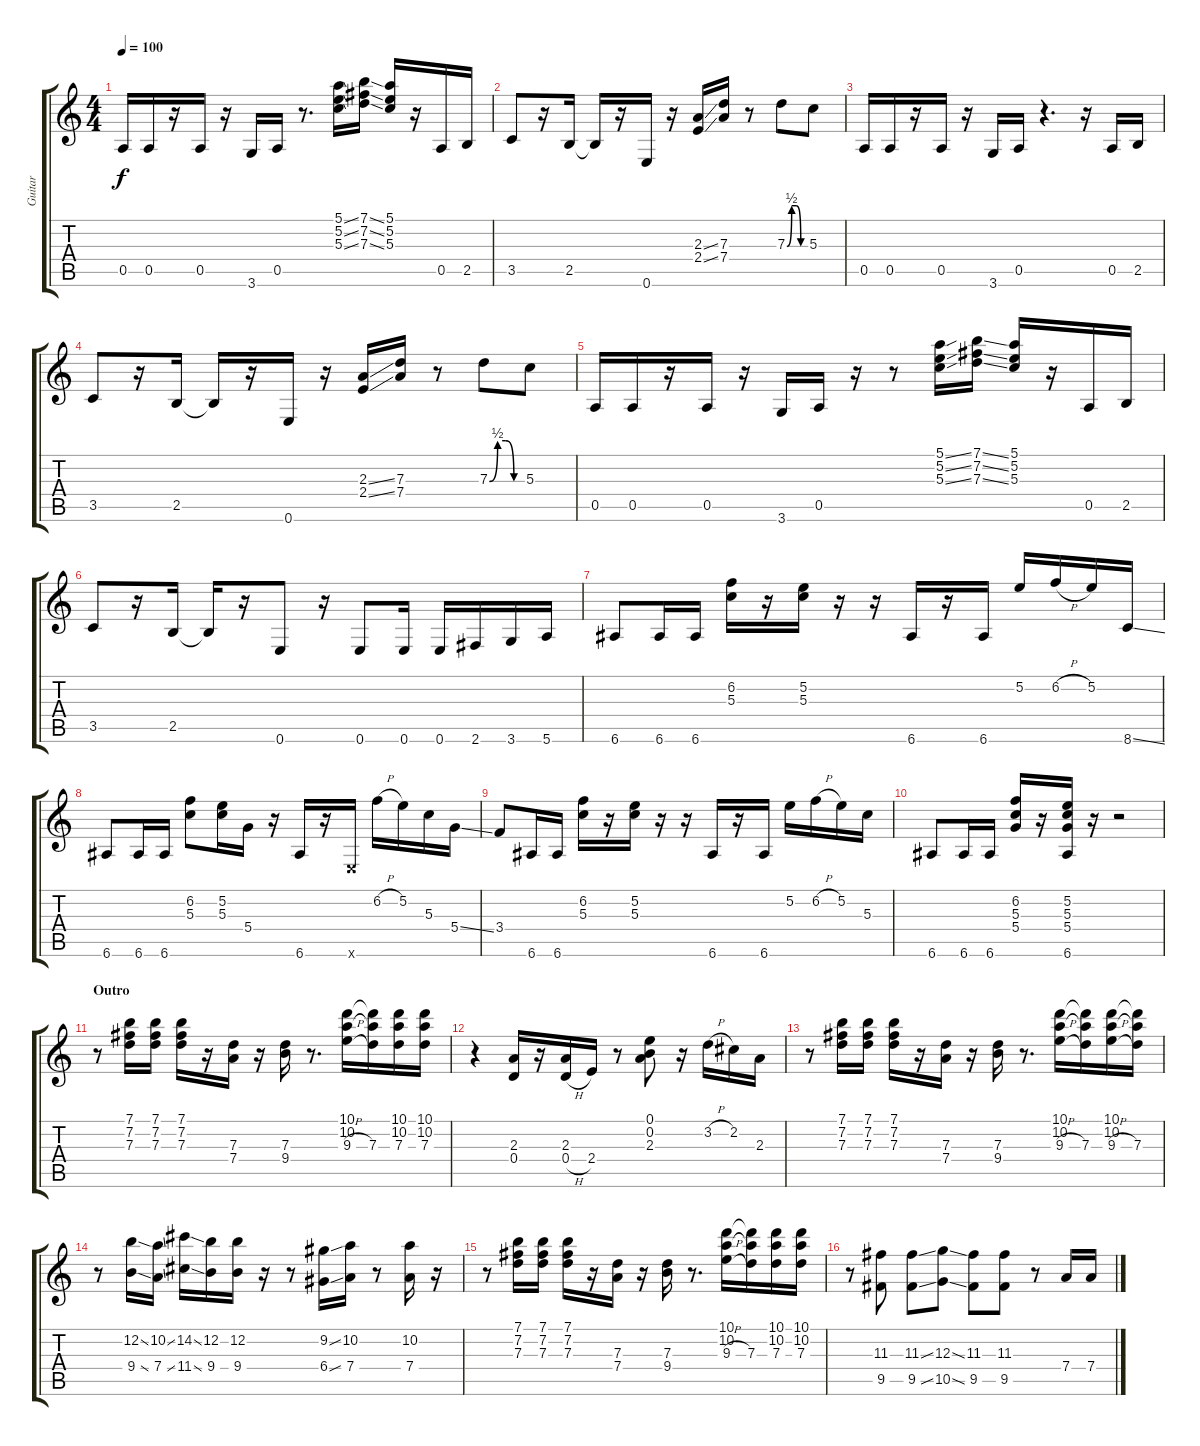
\track ("Guitar" "Guitar") {instrument distortionguitar}
\staff {score tabs}
\tuning (E4 B3 G3 D3 A2 E2) {hide}
\ts (4 4)
\tempo 100
\clef g2
\ks c
0.5.16{dy f} 0.5.16 r.16 0.5.16 r.16 3.6.16 0.5.16 r.8{d} (5.1{ss} 5.2{ss} 5.3{ss}).16 (7.1{ss} 7.2{ss} 7.3{ss}).16 (5.1 5.2 5.3).16 r.16 0.5.16 2.5.16 |
3.5.8 r.16 2.5.16 2.5{t}.16 r.16 0.6.16 r.16 (2.3{ss} 2.4{ss}).16 (7.3 7.4).16 r.8 7.3{be (custom 0 0 15 2 30 2 45 0 60 0)}.8 5.3.8 |
0.5.16 0.5.16 r.16 0.5.16 r.16 3.6.16 0.5.16 r.4{d} r.16 0.5.16 2.5.16 |
3.5.8 r.16 2.5.16 2.5{t}.16 r.16 0.6.16 r.16 (2.3{ss} 2.4{ss}).16 (7.3 7.4).16 r.8 7.3{be (custom 0 0 15 2 30 2 45 0 60 0)}.8 5.3.8 |
0.5.16 0.5.16 r.16 0.5.16 r.16 3.6.16 0.5.16 r.16 r.8 (5.1{ss} 5.2{ss} 5.3{ss}).16 (7.1{ss} 7.2{ss} 7.3{ss}).16 (5.1 5.2 5.3).16 r.16 0.5.16 2.5.16 |
3.5.8 r.16 2.5.16 2.5{t}.16 r.16 0.6.8 r.16 0.6.8 0.6.16 0.6.16 2.6.16 3.6.16 5.6.16 |
6.6.8 6.6.16 6.6.16 (6.2 5.3).16 r.16 (5.2 5.3).16 r.16 r.16 6.6.16 r.16 6.6.16 5.2.16 6.2{h}.16 5.2.16 8.6{ss}.16 |
6.6.8 6.6.16 6.6.16 (6.2 5.3).8 (5.2 5.3).16 5.4.16 r.16 6.6.16 r.16 0.6{x}.16 6.2{h}.16 5.2.16 5.3.16 5.4{ss}.16 |
3.4.8 6.6.16 6.6.16 (6.2 5.3).16 r.16 (5.2 5.3).16 r.16 r.16 6.6.16 r.16 6.6.16 5.2.16 6.2{h}.16 5.2.16 5.3.16 |
6.6.8 6.6.16 6.6.16 (6.2 5.3 5.4).16 r.16 (5.2 5.3 5.4 6.6).16 r.16 r.2 |
\section ("" "Outro")
r.8 (7.1 7.2 7.3).16 (7.1 7.2 7.3).16 (7.1 7.2 7.3).16 r.16 (7.3 7.4).16 r.16 (7.3 9.4).16 r.8{d} (10.1 10.2 9.3{h}).16 (10.1{t} 10.2{t} 7.3).16 (10.1 10.2 7.3).16 (10.1 10.2 7.3).16 |
r.4 (2.3 0.4).16 r.16 (2.3 0.4{h}).16 2.4.16 r.8 (0.1 0.2 2.3).8 r.16 3.2{h}.16 2.2.16 2.3.16 |
r.8 (7.1 7.2 7.3).16 (7.1 7.2 7.3).16 (7.1 7.2 7.3).16 r.16 (7.3 7.4).16 r.16 (7.3 9.4).16 r.8{d} (10.1 10.2 9.3{h}).16 (10.1{t} 10.2{t} 7.3).16 (10.1 10.2 9.3{h}).16 (10.1{t} 10.2{t} 7.3).16 |
r.8 (12.2{ss} 9.4{ss}).16 (10.2{ss} 7.4{ss}).16 (14.2{ss} 11.4{ss}).16 (12.2 9.4).16 (12.2 9.4).16 r.16 r.8 (9.2{ss} 6.4{ss}).16 (10.2 7.4).16 r.8 (10.2 7.4).16 r.16 |
r.8{volume 10} (7.1 7.2 7.3).16 (7.1 7.2 7.3).16 (7.1 7.2 7.3).16 r.16 (7.3 7.4).16 r.16 (7.3 9.4).16 r.8{d} (10.1 10.2 9.3{h}).16 (10.1{t} 10.2{t} 7.3).16 (10.1 10.2 7.3).16 (10.1 10.2 7.3).16 |
r.8 (11.3 9.5).8 (11.3{ss} 9.5{ss}).8 (12.3{ss} 10.5{ss}).8 (11.3 9.5).8 (11.3 9.5).8 r.8 7.4.16 7.4.16
